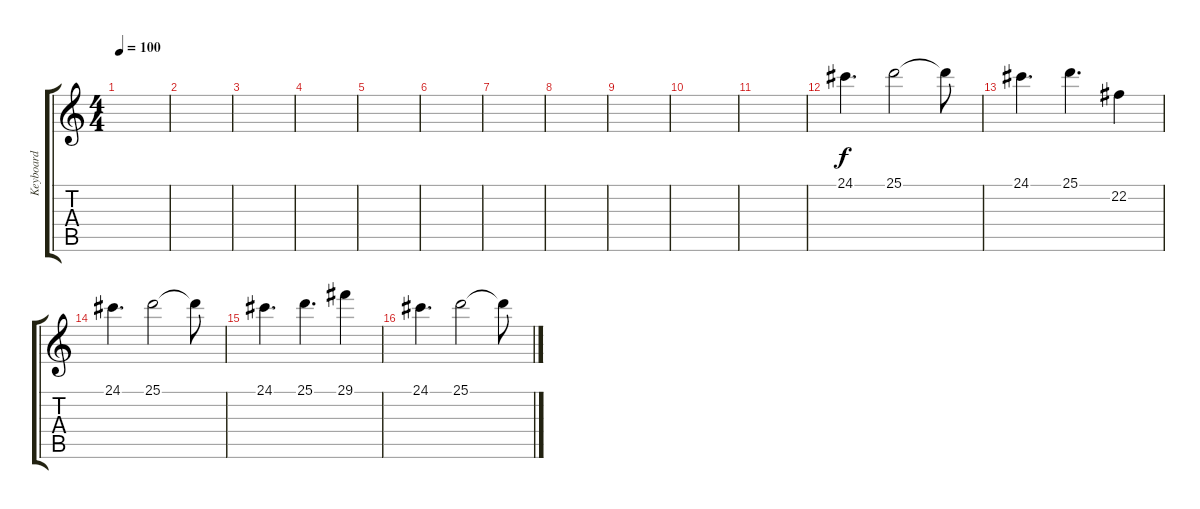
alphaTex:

\track ("Keyboard" "Keyboard") {instrument vibraphone}
\staff {score tabs}
\tuning (Db4 Ab3 E3 B2 Gb2 B1) {hide}
\ts (4 4)
\tempo 100
\clef g2
\ks c
|
|
|
|
|
|
|
|
|
|
|
24.1.4{d} 25.1.2 25.1{t}.8 |
24.1.4{d} 25.1.4{d} 22.2.4 |
24.1.4{d} 25.1.2 25.1{t}.8 |
24.1.4{d} 25.1.4{d} 29.1.4 |
24.1.4{d} 25.1.2 25.1{t}.8
